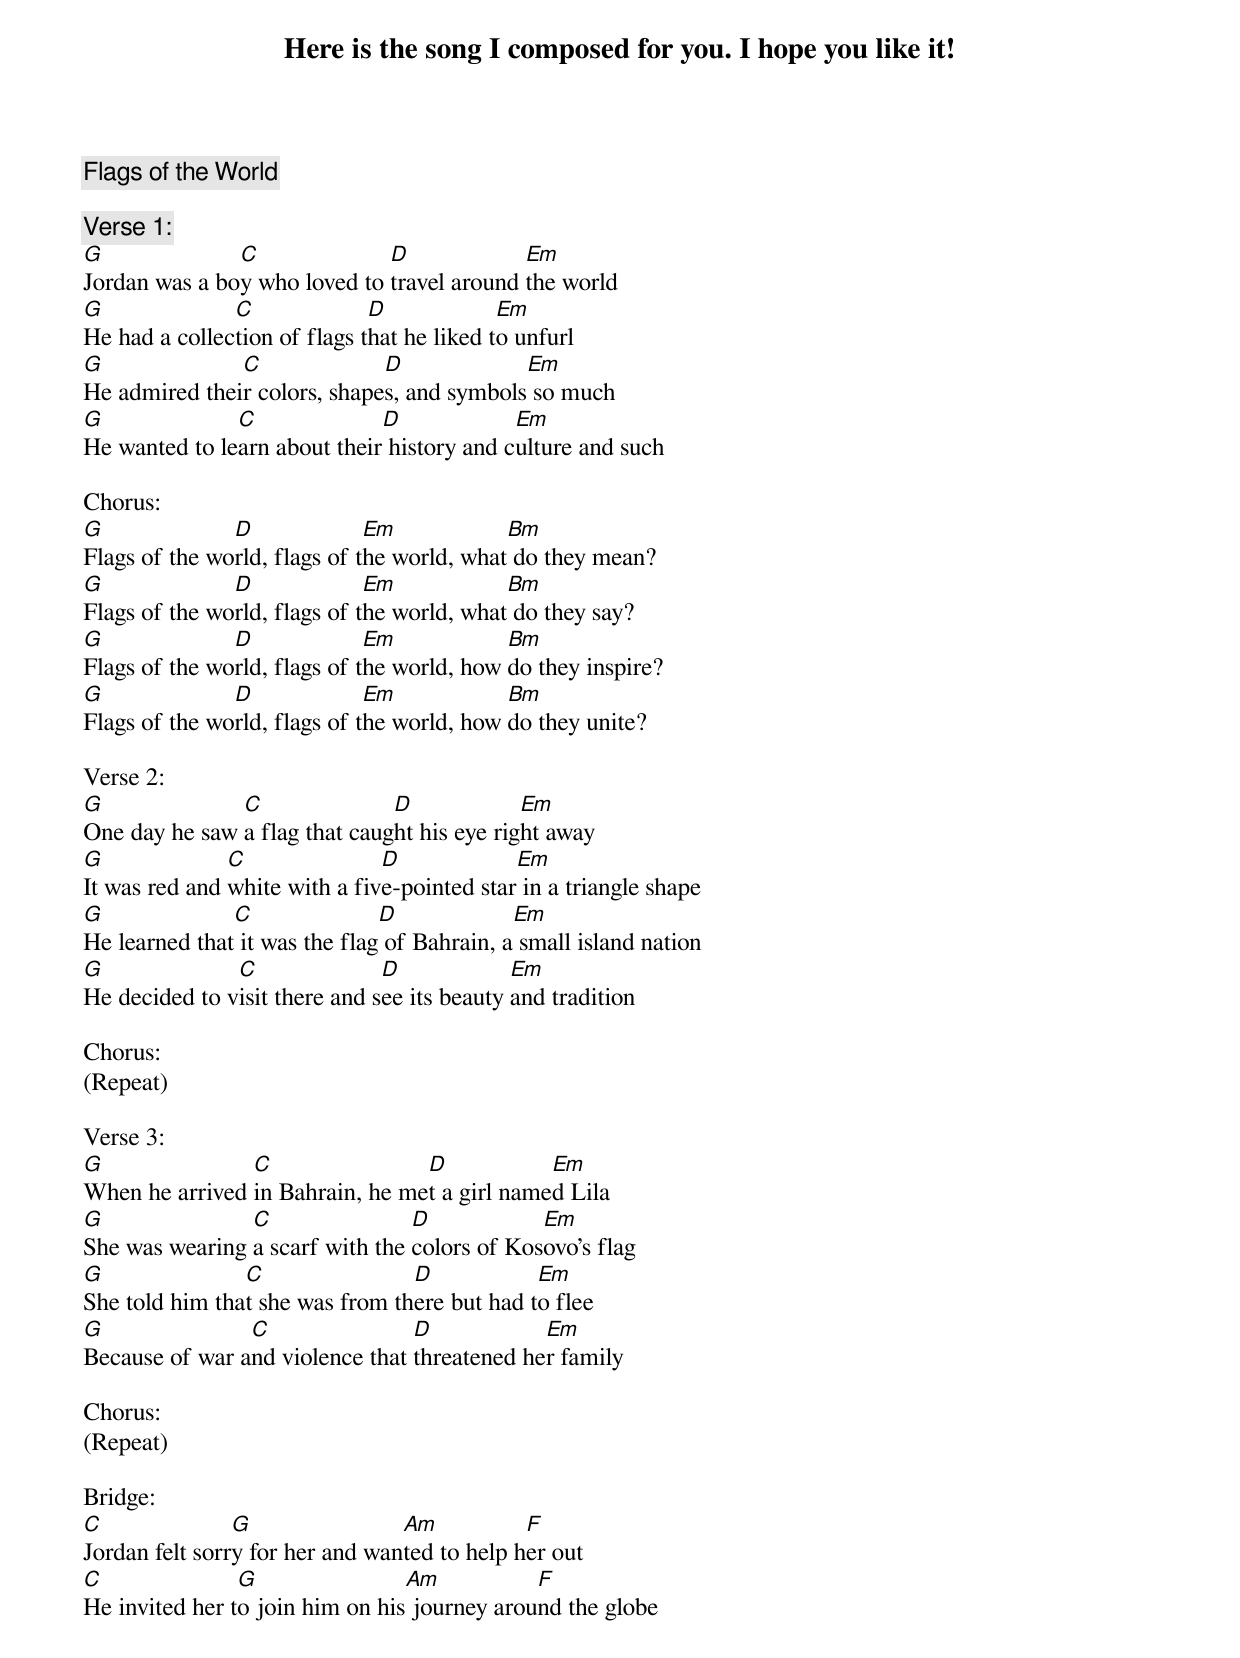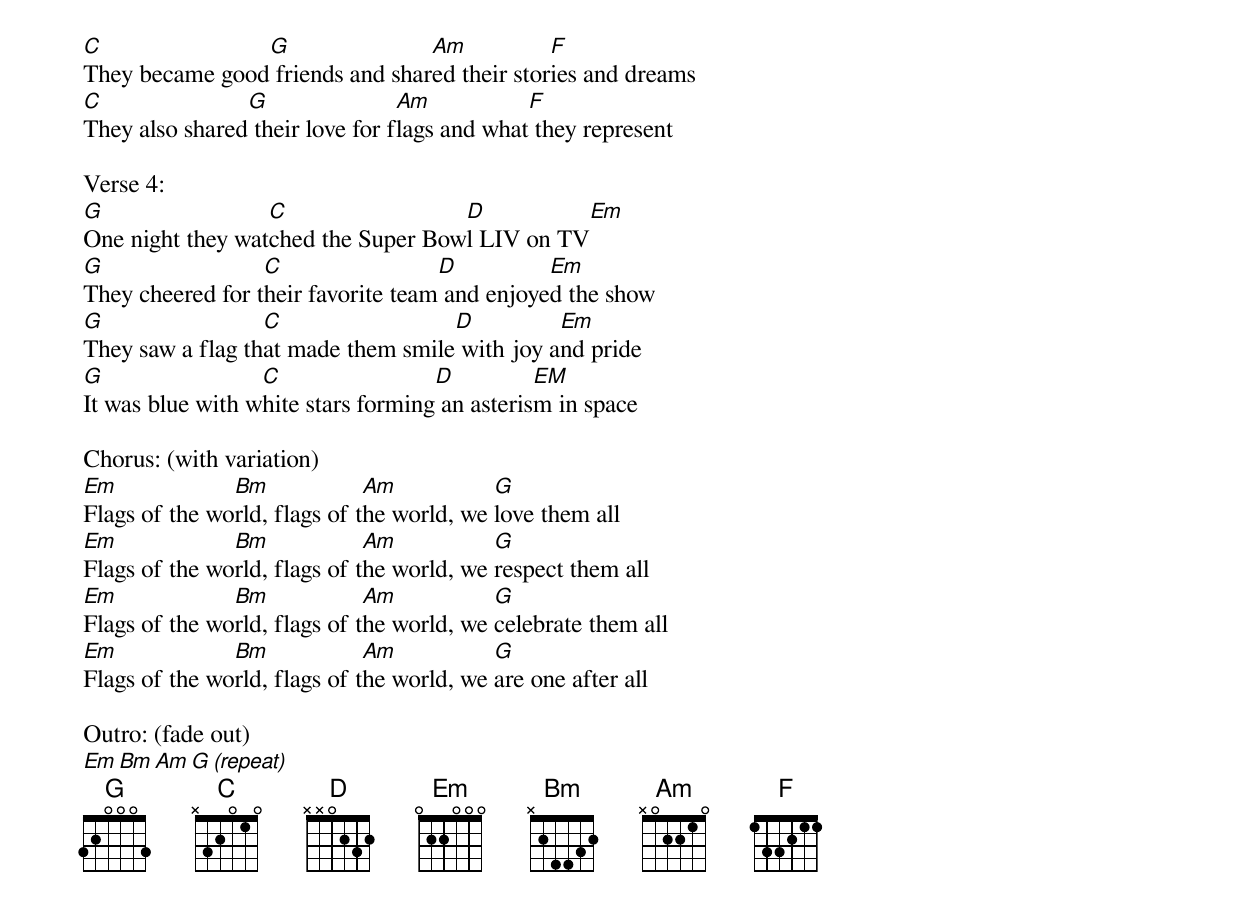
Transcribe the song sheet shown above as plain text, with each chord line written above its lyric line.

Here is the song I composed for you. I hope you like it!

Flags of the World

Verse 1:
G              C              D             Em
Jordan was a boy who loved to travel around the world
G              C              D             Em
He had a collection of flags that he liked to unfurl
G              C              D             Em
He admired their colors, shapes, and symbols so much
G              C              D             Em
He wanted to learn about their history and culture and such

Chorus:
G              D              Em            Bm
Flags of the world, flags of the world, what do they mean?
G              D              Em            Bm
Flags of the world, flags of the world, what do they say?
G              D              Em            Bm
Flags of the world, flags of the world, how do they inspire?
G              D              Em            Bm
Flags of the world, flags of the world, how do they unite?

Verse 2:
G              C               D             Em
One day he saw a flag that caught his eye right away
G              C               D             Em
It was red and white with a five-pointed star in a triangle shape
G              C               D             Em
He learned that it was the flag of Bahrain, a small island nation
G              C               D             Em
He decided to visit there and see its beauty and tradition

Chorus:
(Repeat)

Verse 3:
G               C                D            Em
When he arrived in Bahrain, he met a girl named Lila
G               C                D            Em
She was wearing a scarf with the colors of Kosovo's flag
G               C                D            Em
She told him that she was from there but had to flee
G               C                D            Em
Because of war and violence that threatened her family

Chorus:
(Repeat)

Bridge:
C               G                Am           F
Jordan felt sorry for her and wanted to help her out
C               G                Am           F
He invited her to join him on his journey around the globe
C               G                Am           F
They became good friends and shared their stories and dreams
C               G                Am           F
They also shared their love for flags and what they represent

Verse 4:
G                 C                 D          Em
One night they watched the Super Bowl LIV on TV
G                 C                 D          Em
They cheered for their favorite team and enjoyed the show
G                 C                 D          Em
They saw a flag that made them smile with joy and pride
G                 C                 D          EM
It was blue with white stars forming an asterism in space

Chorus: (with variation)
Em             Bm             Am           G
Flags of the world, flags of the world, we love them all
Em             Bm             Am           G
Flags of the world, flags of the world, we respect them all
Em             Bm             Am           G
Flags of the world, flags of the world, we celebrate them all
Em             Bm             Am           G
Flags of the world, flags of the world, we are one after all

Outro: (fade out)
Em   Bm   Am   G   (repeat)
